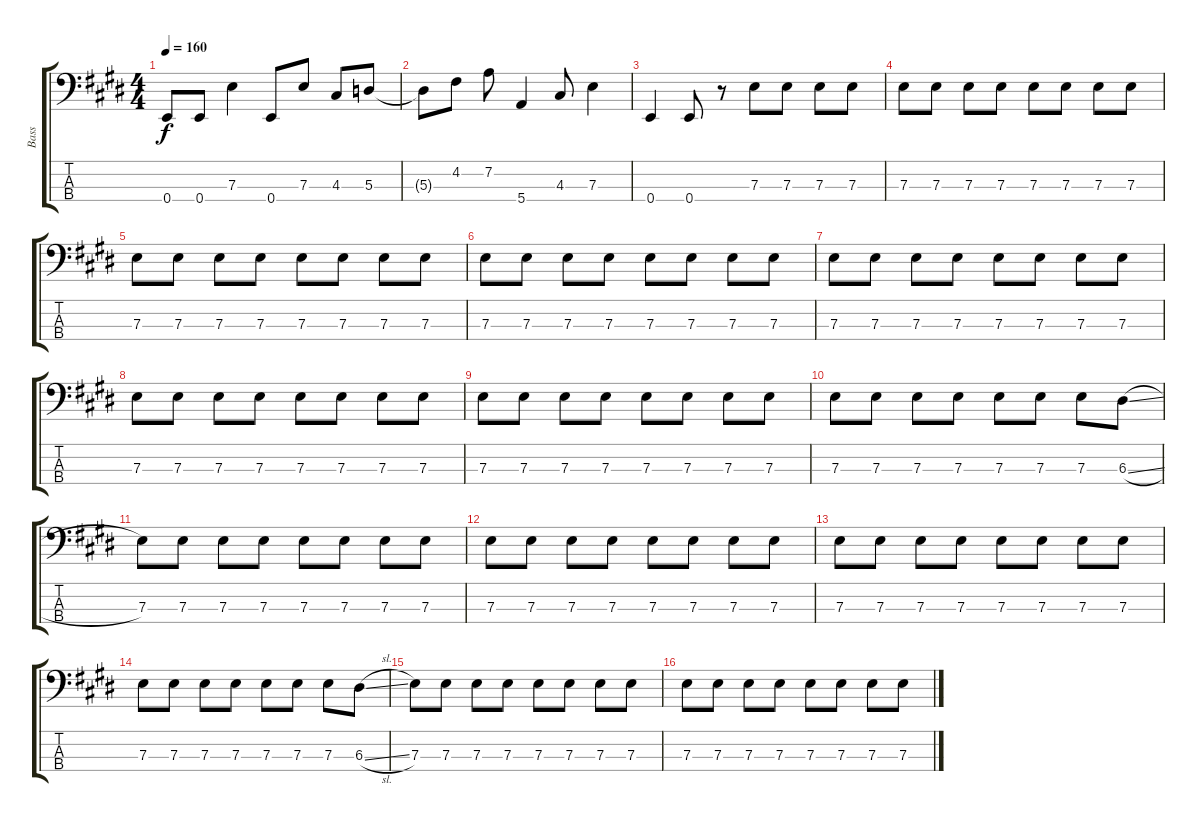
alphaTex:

\track ("Bass" "Bass") {instrument slapbass1}
\staff {score tabs}
\tuning (G2 D2 A1 E1) {hide}
\ts (4 4)
\tempo 160
\clef f4
\ks e
0.4.8{dy f} 0.4.8 7.3.4 0.4.8 7.3.8 4.3.8 5.3.8 |
5.3{t}.8 4.2.8 7.2.8 5.4.4 4.3.8 7.3.4 |
0.4.4 0.4.8 r.8 7.3.8 7.3.8 7.3.8 7.3.8 |
7.3.8 7.3.8 7.3.8 7.3.8 7.3.8 7.3.8 7.3.8 7.3.8 |
7.3.8 7.3.8 7.3.8 7.3.8 7.3.8 7.3.8 7.3.8 7.3.8 |
7.3.8 7.3.8 7.3.8 7.3.8 7.3.8 7.3.8 7.3.8 7.3.8 |
7.3.8 7.3.8 7.3.8 7.3.8 7.3.8 7.3.8 7.3.8 7.3.8 |
7.3.8 7.3.8 7.3.8 7.3.8 7.3.8 7.3.8 7.3.8 7.3.8 |
7.3.8 7.3.8 7.3.8 7.3.8 7.3.8 7.3.8 7.3.8 7.3.8 |
7.3.8 7.3.8 7.3.8 7.3.8 7.3.8 7.3.8 7.3.8 6.3{sl}.8 |
7.3.8 7.3.8 7.3.8 7.3.8 7.3.8 7.3.8 7.3.8 7.3.8 |
7.3.8 7.3.8 7.3.8 7.3.8 7.3.8 7.3.8 7.3.8 7.3.8 |
7.3.8 7.3.8 7.3.8 7.3.8 7.3.8 7.3.8 7.3.8 7.3.8 |
7.3.8 7.3.8 7.3.8 7.3.8 7.3.8 7.3.8 7.3.8 6.3{sl}.8 |
7.3.8 7.3.8 7.3.8 7.3.8 7.3.8 7.3.8 7.3.8 7.3.8 |
7.3.8 7.3.8 7.3.8 7.3.8 7.3.8 7.3.8 7.3.8 7.3.8
